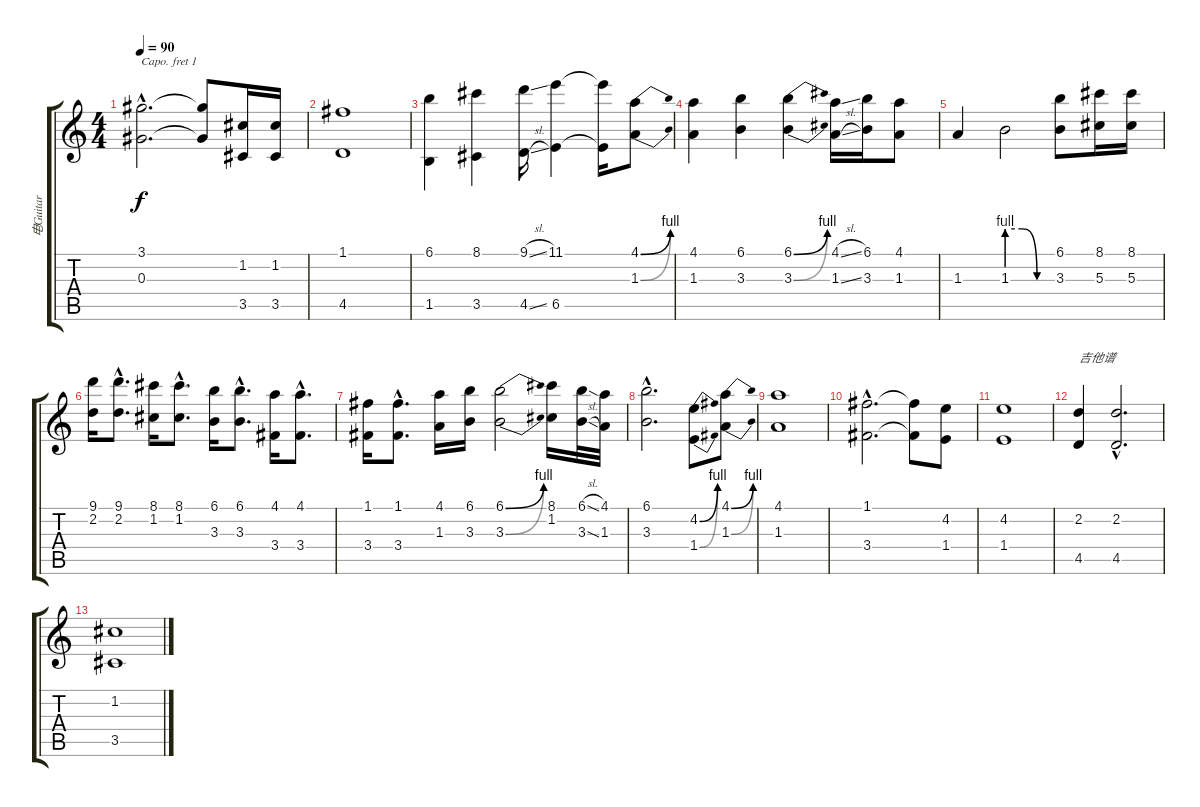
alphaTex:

\track ("电Guitar" "电Guitar") {instrument overdrivenguitar}
\staff {score tabs}
\capo 1
\tuning (E4 B3 G3 D3 A2 E2) {hide}
\ts (4 4)
\tempo 90
\clef g2
\ks c
(3.1{hac} 0.3{hac}).2{d dy f} (3.1{t} 0.3{t}).8 (1.2 3.5).16 (1.2 3.5).16 |
(1.1 4.5).1 |
(6.1 1.5).4 (8.1 3.5).4 (9.1{sl} 4.5{sl}).16 (11.1 6.5).4 (11.1{t} 6.5{t}).16 (4.1{be (bend 0 0 60 4)} 1.3{be (bend 0 0 60 4)}).8 |
(4.1 1.3).4 (6.1 3.3).4 (6.1{be (bend 0 0 60 4)} 3.3{be (bend 0 0 60 4)}).4 (4.1{sl} 1.3{sl}).16 (6.1 3.3).16 (4.1 1.3).8 |
1.3.4 1.3{be (custom 0 4 20 4 40 0 60 0)}.2 (6.1 3.3).8 (8.1 5.3).16 (8.1 5.3).16 |
(9.1 2.2).16 (9.1{hac} 2.2{hac}).8{d} (8.1 1.2).16 (8.1{hac} 1.2{hac}).8{d} (6.1 3.3).16 (6.1{hac} 3.3{hac}).8{d} (4.1 3.4).16 (4.1{hac} 3.4{hac}).8{d} |
(1.1 3.4).16 (1.1{hac} 3.4{hac}).8{d} (4.1 1.3).16 (6.1 3.3).16 (6.1{be (bend 0 0 60 4)} 3.3{be (bend 0 0 60 4)}).2 (8.1 1.2).16 (6.1{sl} 3.3{sl}).32 (4.1 1.3).32 |
(6.1{hac} 3.3{hac}).2{d} (4.2{be (bend 0 0 60 4)} 1.4{be (bend 0 0 60 4)}).8 (4.1{be (bend 0 0 60 4)} 1.3{be (bend 0 0 60 4)}).8 |
(4.1 1.3).1 |
(1.1{hac} 3.4{hac}).2{d} (1.1{t} 3.4{t}).8 (4.2 1.4).8 |
(4.2 1.4).1 |
(2.2 4.5).4{txt "吉他谱"} (2.2{hac} 4.5{hac}).2{d} |
(1.2 3.5).1
